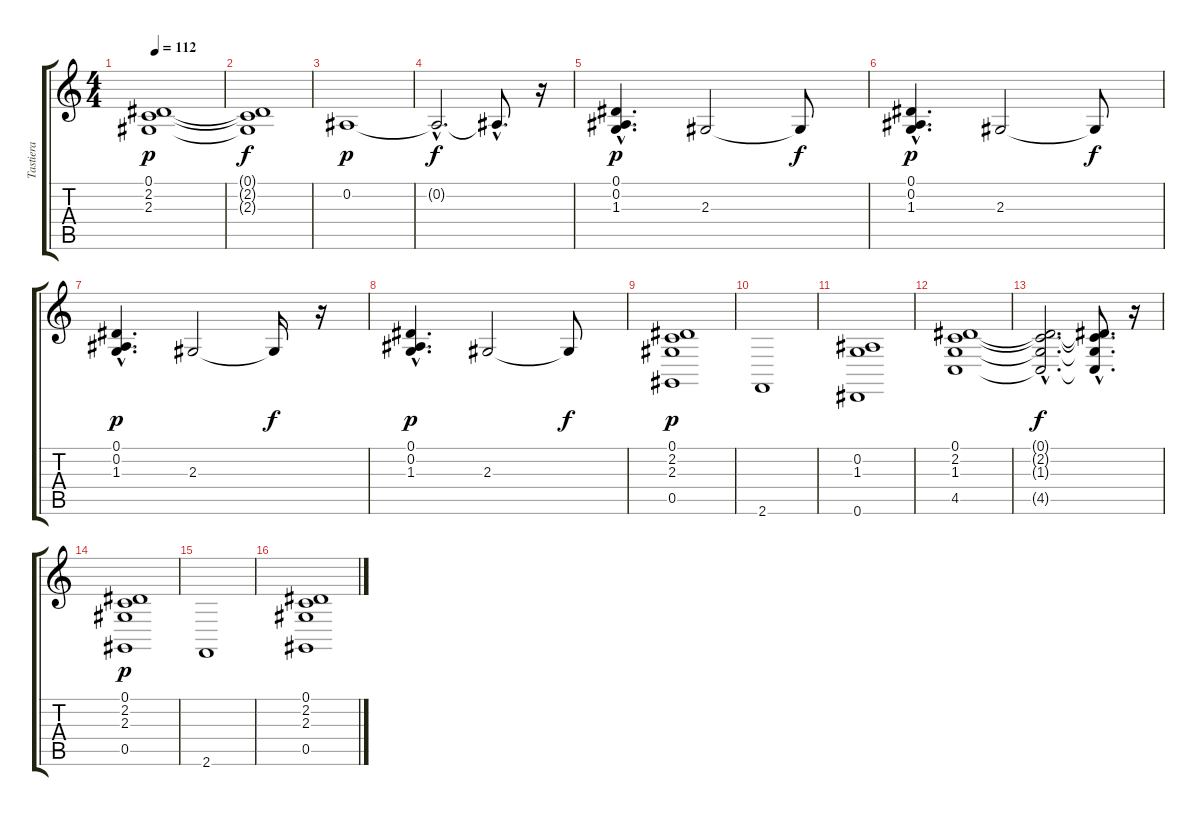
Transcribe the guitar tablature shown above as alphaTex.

\track ("Tastiera" "Tastiera") {instrument synthstrings1}
\staff {score tabs}
\tuning (Eb4 Bb3 Gb3 Db3 Ab2 Eb2) {hide}
\ts (4 4)
\tempo 112
\clef g2
\ks c
(0.1 2.2 2.3).1{dy p} |
(0.1{t} 2.2{t} 2.3{t}).1{dy f} |
0.2.1{dy p} |
0.2{hac t}.2{d dy f} 0.2{hac t}.8{d} r.16 |
(0.1{hac} 0.2{hac} 1.3{hac}).4{d dy p} 2.3.2 2.3{t}.8{dy f} |
(0.1 0.2 1.3{hac}).4{d dy p} 2.3.2 2.3{t}.8{dy f} |
(0.1{hac} 0.2{hac} 1.3{hac}).4{d dy p} 2.3.2 2.3{t}.16{dy f} r.16 |
(0.1 0.2 1.3{hac}).4{d dy p} 2.3.2 2.3{t}.8{dy f} |
(0.1 2.2 2.3 0.5).1{dy p} |
2.6.1 |
(0.2 1.3 0.6).1 |
(0.1 2.2 1.3 4.5).1 |
(0.1{hac t} 2.2{hac t} 1.3{hac t} 4.5{hac t}).2{d dy f} (0.1{hac t} 2.2{hac t} 1.3{hac t} 4.5{hac t}).8{d} r.16 |
(0.1 2.2 2.3 0.5).1{dy p} |
2.6.1 |
(0.1 2.2 2.3 0.5).1
